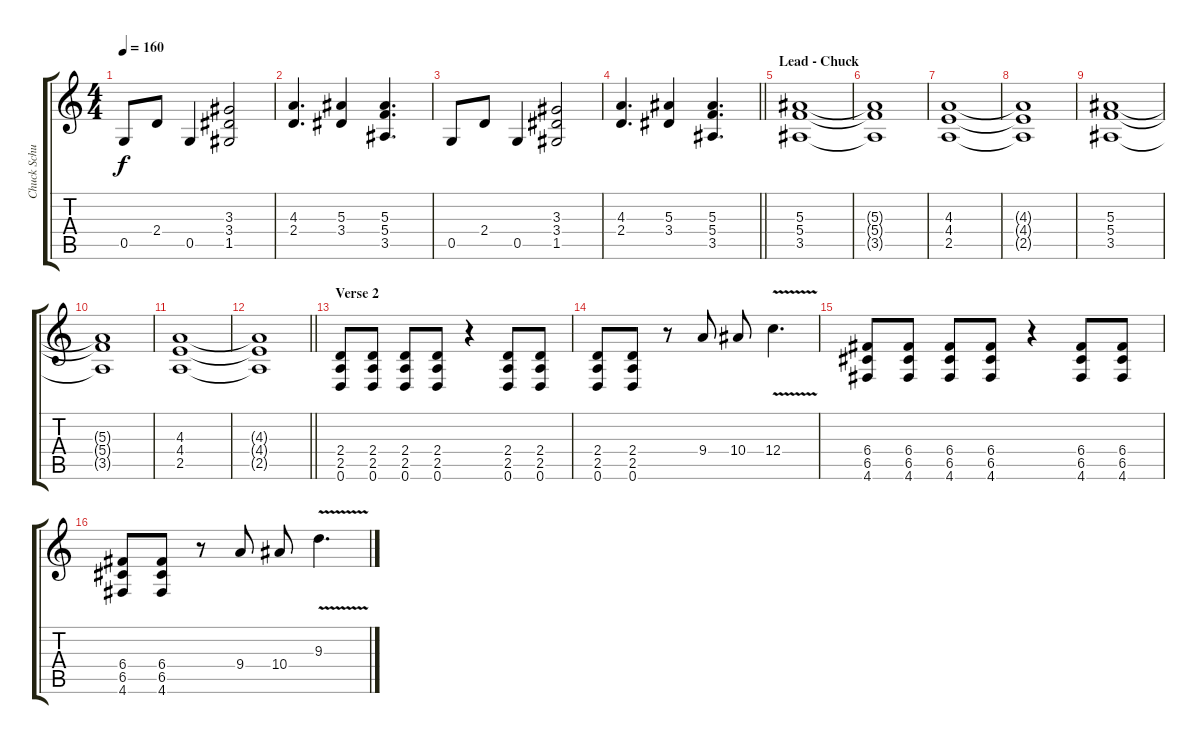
\track ("Chuck Schuldiner" "Chuck Schu") {instrument distortionguitar}
\staff {score tabs}
\tuning (D4 A3 F3 C3 G2 D2) {hide}
\ts (4 4)
\tempo 160
\clef g2
\ks c
0.5.8{dy f} 2.4.8 0.5.4 (3.3 3.4 1.5).2 |
(4.3 2.4).4{d} (5.3 3.4).4 (5.3 5.4 3.5).4{d} |
0.5.8 2.4.8 0.5.4 (3.3 3.4 1.5).2 |
\barLineRight lightlight
(4.3 2.4).4{d} (5.3 3.4).4 (5.3 5.4 3.5).4{d} |
\section ("" "Lead - Chuck")
(5.3 5.4 3.5).1 |
(5.3{t} 5.4{t} 3.5{t}).1 |
(4.3 4.4 2.5).1 |
(4.3{t} 4.4{t} 2.5{t}).1 |
(5.3 5.4 3.5).1 |
(5.3{t} 5.4{t} 3.5{t}).1 |
(4.3 4.4 2.5).1 |
\barLineRight lightlight
(4.3{t} 4.4{t} 2.5{t}).1 |
\section ("" "Verse 2")
(2.4 2.5 0.6).8 (2.4 2.5 0.6).8 (2.4 2.5 0.6).8 (2.4 2.5 0.6).8 r.4 (2.4 2.5 0.6).8 (2.4 2.5 0.6).8 |
(2.4 2.5 0.6).8 (2.4 2.5 0.6).8 r.8 9.4.8 10.4.8 12.4{v}.4{d} |
(6.4 6.5 4.6).8 (6.4 6.5 4.6).8 (6.4 6.5 4.6).8 (6.4 6.5 4.6).8 r.4 (6.4 6.5 4.6).8 (6.4 6.5 4.6).8 |
(6.4 6.5 4.6).8 (6.4 6.5 4.6).8 r.8 9.4.8 10.4.8 9.3{v}.4{d}
